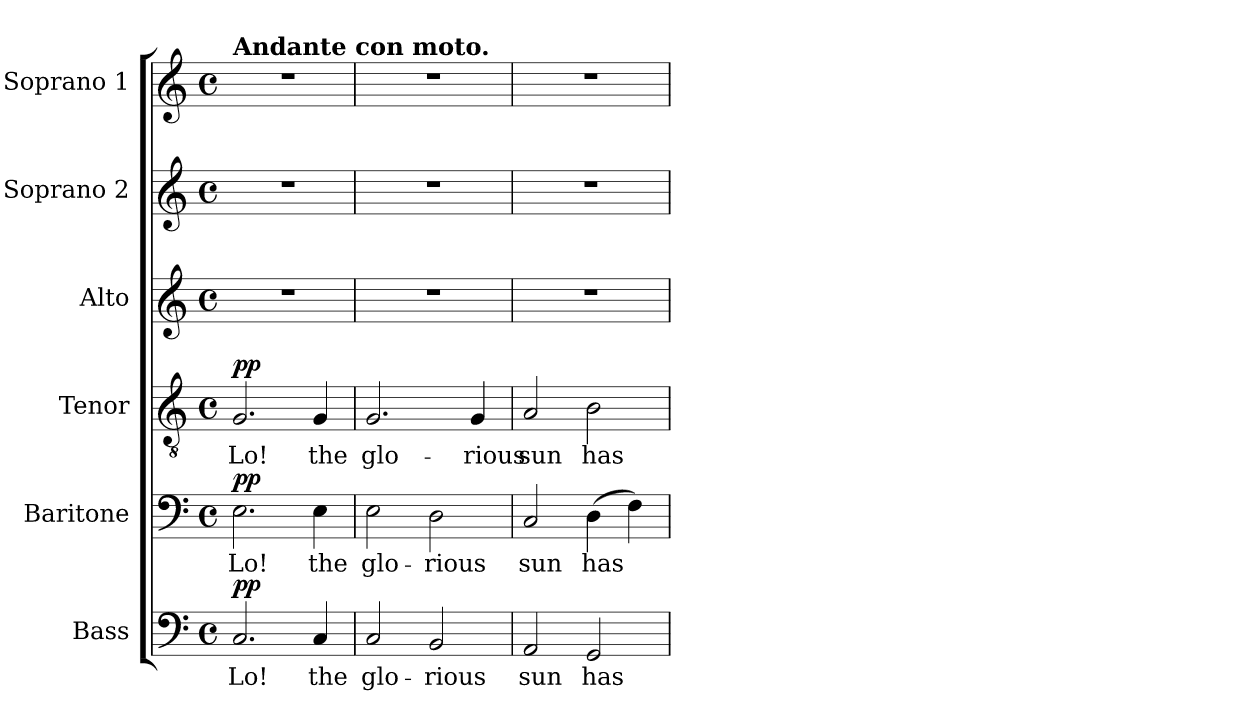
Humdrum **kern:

**kern	**text	**dynam	**kern	**text	**dynam	**kern	**text	**dynam	**kern	**kern	**kern
*part6	*part6	*part6	*part5	*part5	*part5	*part4	*part4	*part4	*part3	*part2	*part1
*staff6	*staff6	*staff6	*staff5	*staff5	*staff5	*staff4	*staff4	*staff4	*staff3	*staff2	*staff1
*I"Bass	*	*	*I"Baritone	*	*	*I"Tenor	*	*	*I"Alto	*I"Soprano 2	*I"Soprano 1
*I'B.	*	*	*I'Bar.	*	*	*I'T.	*	*	*I'A.	*I'S2.	*I'S1.
!!LO:PB:g=z
*clefF4	*	*	*clefF4	*	*	*clefGv2	*	*	*clefG2	*clefG2	*clefG2
*	*	*	*	*	*	*ITrd7c12	*	*	*	*	*
*k[]	*	*	*k[]	*	*	*k[]	*	*	*k[]	*k[]	*k[]
*C:	*	*	*C:	*	*	*C:	*	*	*C:	*C:	*C:
*M4/4	*	*	*M4/4	*	*	*M4/4	*	*	*M4/4	*M4/4	*M4/4
*met(c)	*	*	*met(c)	*	*	*met(c)	*	*	*met(c)	*met(c)	*met(c)
*MM80	*	*	*MM80	*	*	*MM80	*	*	*MM80	*MM80	*MM80
=1	=1	=1	=1	=1	=1	=1	=1	=1	=1	=1	=1
!	!LO:LY:b:color=#000000	!	!	!	!	!	!	!	!	!	!
!	!	!	!	!LO:LY:b:color=#000000	!	!	!	!	!	!	!
!	!	!	!	!	!	!	!	!	!	!	!LO:TX:a:B:t=Andante con moto.
!	!	!	!	!	!	!	!LO:LY:b:color=#000000	!	!	!	!
2.Ci/	Lo!	pp	2.Ei\	Lo!	pp	2.GGi/	Lo!	pp	1r	1r	1r
!	!LO:LY:b:color=#000000	!	!	!	!	!	!	!	!	!	!
!	!	!	!	!LO:LY:b:color=#000000	!	!	!	!	!	!	!
!	!	!	!	!	!	!	!LO:LY:b:color=#000000	!	!	!	!
4Ci/	the	.	4Ei\	the	.	4GGi/	the	.	.	.	.
=2	=2	=2	=2	=2	=2	=2	=2	=2	=2	=2	=2
!	!LO:LY:b:color=#000000	!	!	!	!	!	!	!	!	!	!
!	!	!	!	!LO:LY:b:color=#000000	!	!	!	!	!	!	!
!	!	!	!	!	!	!	!LO:LY:b:color=#000000	!	!	!	!
2Ci/	glo-	.	2Ei\	glo-	.	2.GGi/	glo-	.	1r	1r	1r
!	!LO:LY:b:color=#000000	!	!	!	!	!	!	!	!	!	!
!	!	!	!	!LO:LY:b:color=#000000	!	!	!	!	!	!	!
2BBi/	-rious	.	2Di\	-rious	.	.	.	.	.	.	.
!	!	!	!	!	!	!	!LO:LY:b:color=#000000	!	!	!	!
.	.	.	.	.	.	4GGi/	-rious	.	.	.	.
=3	=3	=3	=3	=3	=3	=3	=3	=3	=3	=3	=3
!	!LO:LY:b:color=#000000	!	!	!	!	!	!	!	!	!	!
!	!	!	!	!LO:LY:b:color=#000000	!	!	!	!	!	!	!
!	!	!	!	!	!	!	!LO:LY:b:color=#000000	!	!	!	!
2AAi/	sun	.	2Ci/	sun	.	2AAi/	sun	.	1r	1r	1r
!	!LO:LY:b:color=#000000	!	!	!	!	!	!	!	!	!	!
!	!	!	!	!LO:LY:b:color=#000000	!	!	!	!	!	!	!
!	!	!	!	!	!	!	!LO:LY:b:color=#000000	!	!	!	!
2GGi/	has	.	(4Di\	has	.	2BBi\	has	.	.	.	.
.	.	.	4Fi\)	.	.	.	.	.	.	.	.
=	=	=	=	=	=	=	=	=	=	=	=
*-	*-	*-	*-	*-	*-	*-	*-	*-	*-	*-	*-
